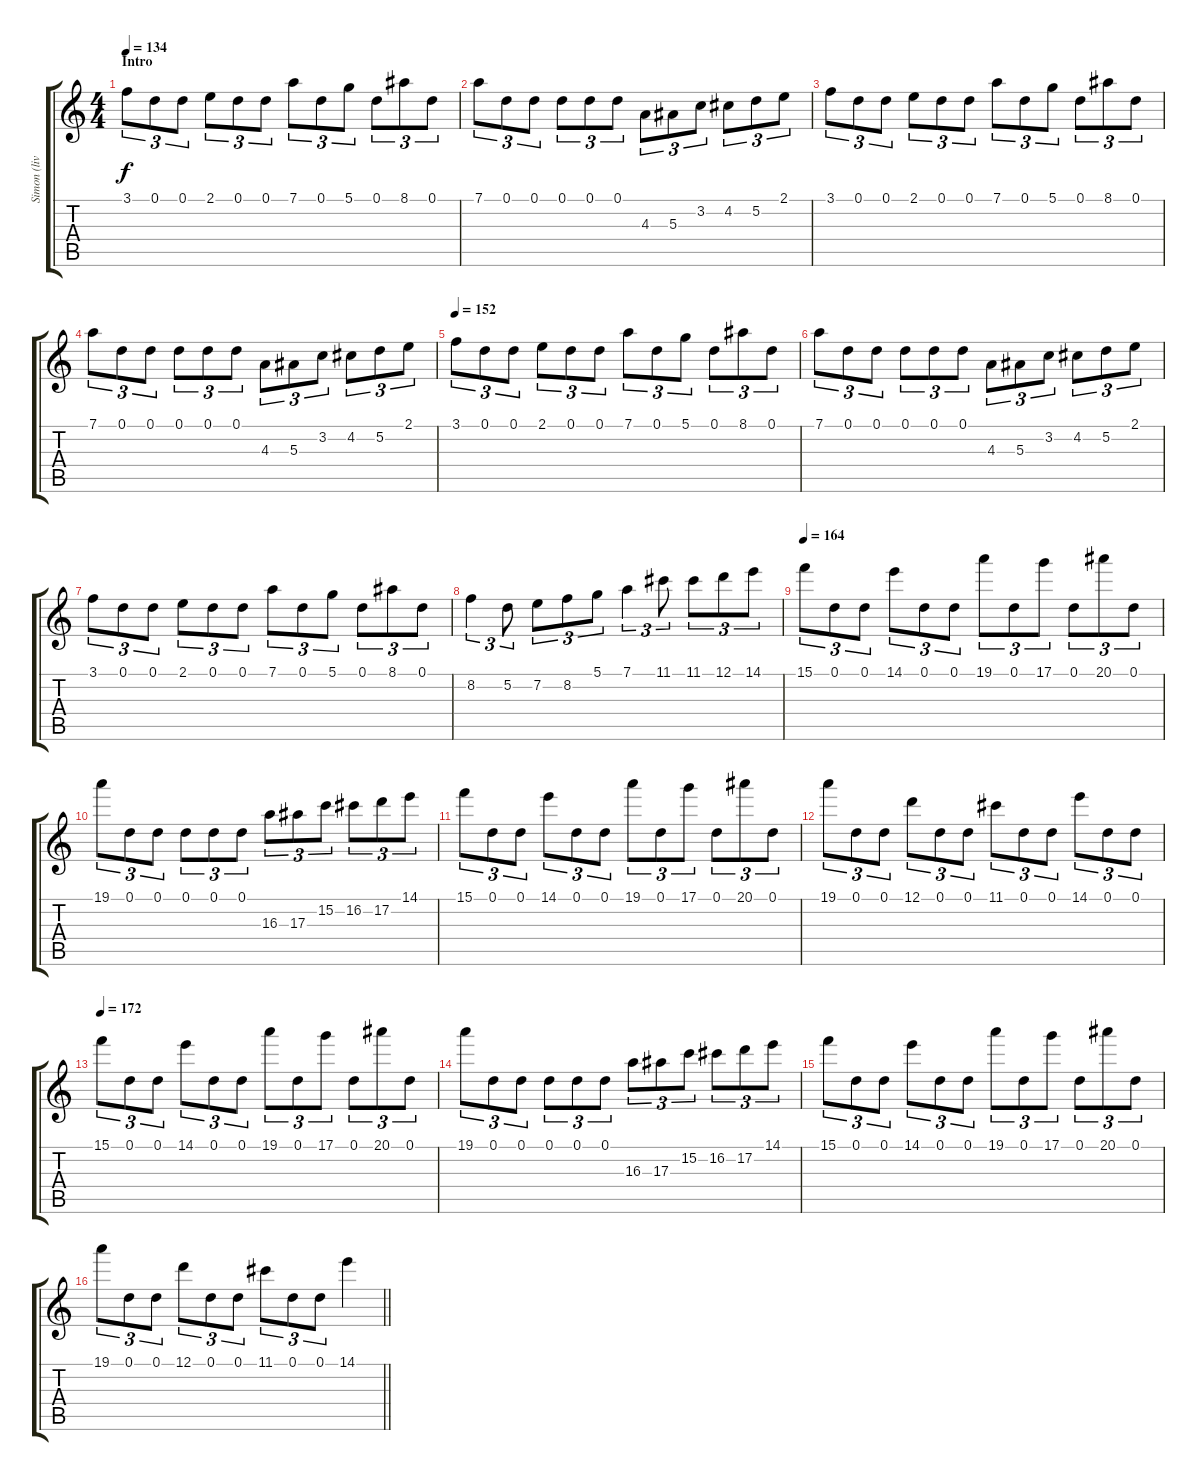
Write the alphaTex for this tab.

\track ("Simon (live)" "Simon (liv") {instrument distortionguitar}
\staff {score tabs}
\tuning (D4 A3 F3 C3 G2 D2) {hide}
\ts (4 4)
\section ("" "Intro")
\tempo 134
\tempo 140
\tempo 134
\clef g2
\ks c
3.1.8{tu (3 2) dy f instrument distortionguitar} 0.1.8{tu (3 2)} 0.1.8{tu (3 2)} 2.1.8{tu (3 2)} 0.1.8{tu (3 2)} 0.1.8{tu (3 2)} 7.1.8{tu (3 2)} 0.1.8{tu (3 2)} 5.1.8{tu (3 2)} 0.1.8{tu (3 2)} 8.1.8{tu (3 2)} 0.1.8{tu (3 2)} |
7.1.8{tu (3 2)} 0.1.8{tu (3 2)} 0.1.8{tu (3 2)} 0.1.8{tu (3 2)} 0.1.8{tu (3 2)} 0.1.8{tu (3 2)} 4.3.8{tu (3 2)} 5.3.8{tu (3 2)} 3.2.8{tu (3 2)} 4.2.8{tu (3 2)} 5.2.8{tu (3 2)} 2.1.8{tu (3 2)} |
3.1.8{tu (3 2)} 0.1.8{tu (3 2)} 0.1.8{tu (3 2)} 2.1.8{tu (3 2)} 0.1.8{tu (3 2)} 0.1.8{tu (3 2)} 7.1.8{tu (3 2)} 0.1.8{tu (3 2)} 5.1.8{tu (3 2)} 0.1.8{tu (3 2)} 8.1.8{tu (3 2)} 0.1.8{tu (3 2)} |
7.1.8{tu (3 2)} 0.1.8{tu (3 2)} 0.1.8{tu (3 2)} 0.1.8{tu (3 2)} 0.1.8{tu (3 2)} 0.1.8{tu (3 2)} 4.3.8{tu (3 2)} 5.3.8{tu (3 2)} 3.2.8{tu (3 2)} 4.2.8{tu (3 2)} 5.2.8{tu (3 2)} 2.1.8{tu (3 2)} |
\tempo 152
3.1.8{tu (3 2)} 0.1.8{tu (3 2)} 0.1.8{tu (3 2)} 2.1.8{tu (3 2)} 0.1.8{tu (3 2)} 0.1.8{tu (3 2)} 7.1.8{tu (3 2)} 0.1.8{tu (3 2)} 5.1.8{tu (3 2)} 0.1.8{tu (3 2)} 8.1.8{tu (3 2)} 0.1.8{tu (3 2)} |
7.1.8{tu (3 2)} 0.1.8{tu (3 2)} 0.1.8{tu (3 2)} 0.1.8{tu (3 2)} 0.1.8{tu (3 2)} 0.1.8{tu (3 2)} 4.3.8{tu (3 2)} 5.3.8{tu (3 2)} 3.2.8{tu (3 2)} 4.2.8{tu (3 2)} 5.2.8{tu (3 2)} 2.1.8{tu (3 2)} |
3.1.8{tu (3 2)} 0.1.8{tu (3 2)} 0.1.8{tu (3 2)} 2.1.8{tu (3 2)} 0.1.8{tu (3 2)} 0.1.8{tu (3 2)} 7.1.8{tu (3 2)} 0.1.8{tu (3 2)} 5.1.8{tu (3 2)} 0.1.8{tu (3 2)} 8.1.8{tu (3 2)} 0.1.8{tu (3 2)} |
8.2.4{tu (3 2)} 5.2.8{tu (3 2)} 7.2.8{tu (3 2)} 8.2.8{tu (3 2)} 5.1.8{tu (3 2)} 7.1.4{tu (3 2)} 11.1.8{tu (3 2)} 11.1.8{tu (3 2)} 12.1.8{tu (3 2)} 14.1.8{tu (3 2)} |
\tempo 164
15.1.8{tu (3 2)} 0.1.8{tu (3 2)} 0.1.8{tu (3 2)} 14.1.8{tu (3 2)} 0.1.8{tu (3 2)} 0.1.8{tu (3 2)} 19.1.8{tu (3 2)} 0.1.8{tu (3 2)} 17.1.8{tu (3 2)} 0.1.8{tu (3 2)} 20.1.8{tu (3 2)} 0.1.8{tu (3 2)} |
19.1.8{tu (3 2)} 0.1.8{tu (3 2)} 0.1.8{tu (3 2)} 0.1.8{tu (3 2)} 0.1.8{tu (3 2)} 0.1.8{tu (3 2)} 16.3.8{tu (3 2)} 17.3.8{tu (3 2)} 15.2.8{tu (3 2)} 16.2.8{tu (3 2)} 17.2.8{tu (3 2)} 14.1.8{tu (3 2)} |
15.1.8{tu (3 2)} 0.1.8{tu (3 2)} 0.1.8{tu (3 2)} 14.1.8{tu (3 2)} 0.1.8{tu (3 2)} 0.1.8{tu (3 2)} 19.1.8{tu (3 2)} 0.1.8{tu (3 2)} 17.1.8{tu (3 2)} 0.1.8{tu (3 2)} 20.1.8{tu (3 2)} 0.1.8{tu (3 2)} |
19.1.8{tu (3 2)} 0.1.8{tu (3 2)} 0.1.8{tu (3 2)} 12.1.8{tu (3 2)} 0.1.8{tu (3 2)} 0.1.8{tu (3 2)} 11.1.8{tu (3 2)} 0.1.8{tu (3 2)} 0.1.8{tu (3 2)} 14.1.8{tu (3 2)} 0.1.8{tu (3 2)} 0.1.8{tu (3 2)} |
\tempo 172
15.1.8{tu (3 2)} 0.1.8{tu (3 2)} 0.1.8{tu (3 2)} 14.1.8{tu (3 2)} 0.1.8{tu (3 2)} 0.1.8{tu (3 2)} 19.1.8{tu (3 2)} 0.1.8{tu (3 2)} 17.1.8{tu (3 2)} 0.1.8{tu (3 2)} 20.1.8{tu (3 2)} 0.1.8{tu (3 2)} |
19.1.8{tu (3 2)} 0.1.8{tu (3 2)} 0.1.8{tu (3 2)} 0.1.8{tu (3 2)} 0.1.8{tu (3 2)} 0.1.8{tu (3 2)} 16.3.8{tu (3 2)} 17.3.8{tu (3 2)} 15.2.8{tu (3 2)} 16.2.8{tu (3 2)} 17.2.8{tu (3 2)} 14.1.8{tu (3 2)} |
15.1.8{tu (3 2)} 0.1.8{tu (3 2)} 0.1.8{tu (3 2)} 14.1.8{tu (3 2)} 0.1.8{tu (3 2)} 0.1.8{tu (3 2)} 19.1.8{tu (3 2)} 0.1.8{tu (3 2)} 17.1.8{tu (3 2)} 0.1.8{tu (3 2)} 20.1.8{tu (3 2)} 0.1.8{tu (3 2)} |
\barLineRight lightlight
19.1.8{tu (3 2)} 0.1.8{tu (3 2)} 0.1.8{tu (3 2)} 12.1.8{tu (3 2)} 0.1.8{tu (3 2)} 0.1.8{tu (3 2)} 11.1.8{tu (3 2)} 0.1.8{tu (3 2)} 0.1.8{tu (3 2)} 14.1.4
